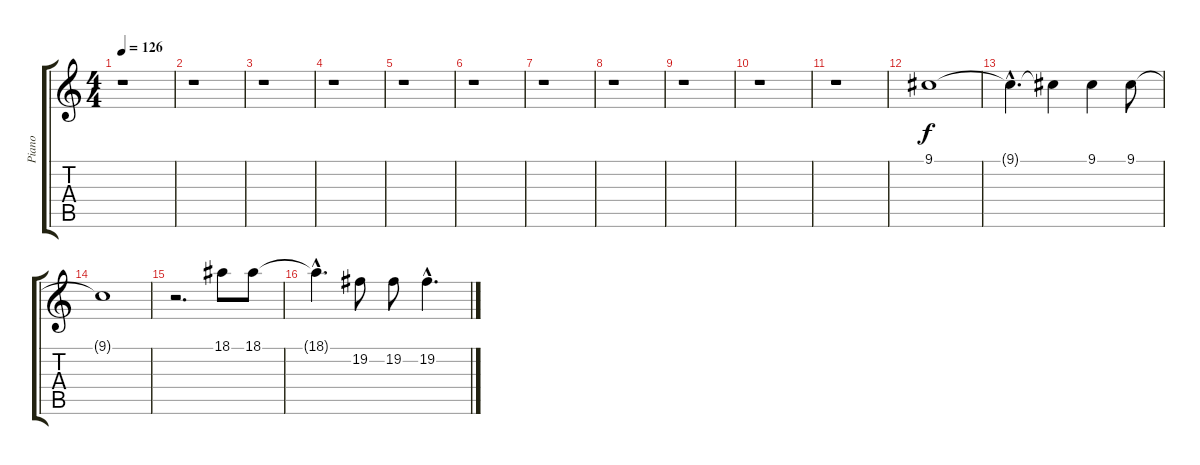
\track ("Piano" "Piano") {instrument electricgrandpiano}
\staff {score tabs}
\tuning (E4 B3 G3 D3 A2 E2) {hide}
\ts (4 4)
\tempo 126
\clef g2
\ks c
r.1{dy f} |
r.1 |
r.1 |
r.1 |
r.1 |
r.1 |
r.1 |
r.1 |
r.1 |
r.1 |
r.1 |
9.1.1 |
9.1{hac t}.4{d} 9.1{t}.4 9.1.4 9.1.8 |
9.1{t}.1 |
r.2{d} 18.1.8 18.1.8 |
18.1{hac t}.4{d} 19.2.8 19.2.8 19.2{hac}.4{d}
